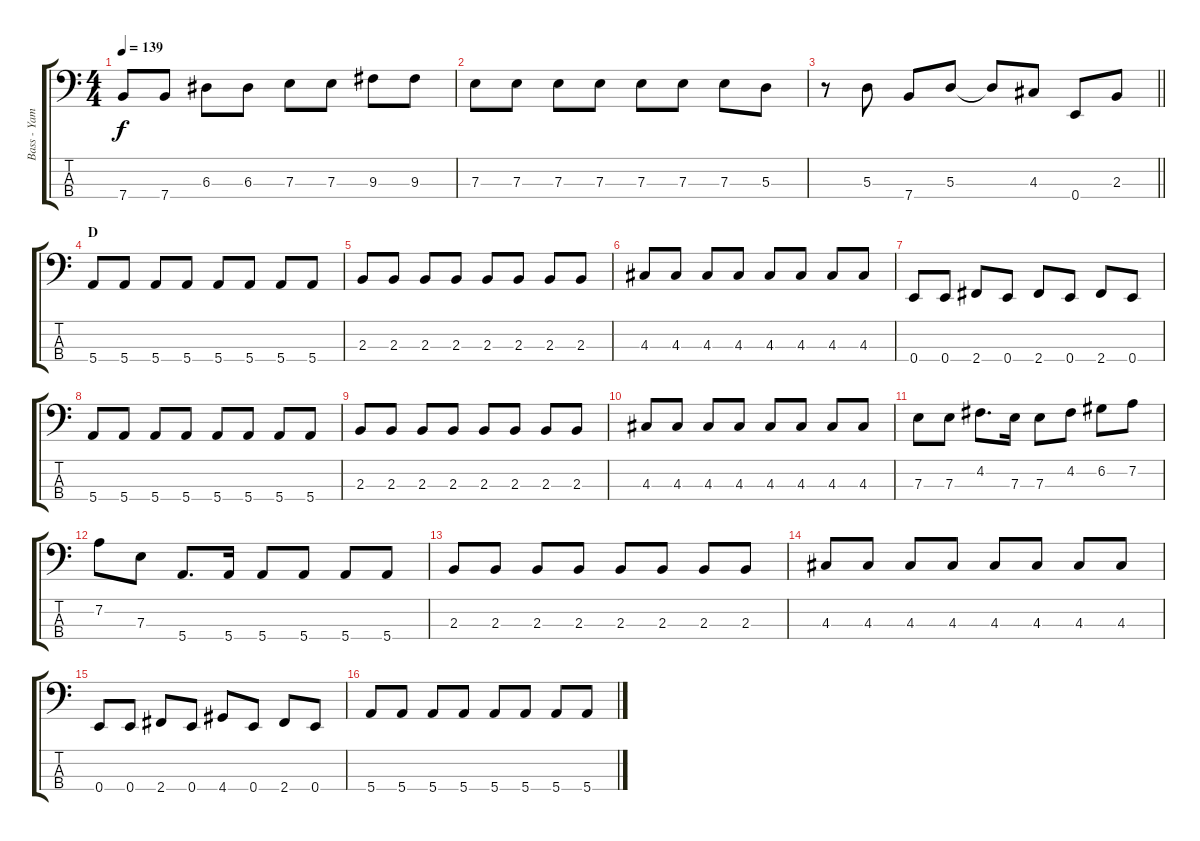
\track ("Bass - Yamada" "Bass - Yam") {instrument electricbasspick}
\staff {score tabs}
\tuning (G2 D2 A1 E1) {hide}
\ts (4 4)
\tempo 139
\clef f4
\ks c
7.4.8{dy f} 7.4.8 6.3.8 6.3.8 7.3.8 7.3.8 9.3.8 9.3.8 |
7.3.8 7.3.8 7.3.8 7.3.8 7.3.8 7.3.8 7.3.8 5.3.8 |
\barLineRight lightlight
r.8 5.3.8 7.4.8 5.3.8 5.3{t}.8 4.3.8 0.4.8 2.3.8 |
\section ("" "D")
5.4.8 5.4.8 5.4.8 5.4.8 5.4.8 5.4.8 5.4.8 5.4.8 |
2.3.8 2.3.8 2.3.8 2.3.8 2.3.8 2.3.8 2.3.8 2.3.8 |
4.3.8 4.3.8 4.3.8 4.3.8 4.3.8 4.3.8 4.3.8 4.3.8 |
0.4.8 0.4.8 2.4.8 0.4.8 2.4.8 0.4.8 2.4.8 0.4.8 |
5.4.8 5.4.8 5.4.8 5.4.8 5.4.8 5.4.8 5.4.8 5.4.8 |
2.3.8 2.3.8 2.3.8 2.3.8 2.3.8 2.3.8 2.3.8 2.3.8 |
4.3.8 4.3.8 4.3.8 4.3.8 4.3.8 4.3.8 4.3.8 4.3.8 |
7.3.8 7.3.8 4.2.8{d} 7.3.16 7.3.8 4.2.8 6.2.8 7.2.8 |
7.2.8 7.3.8 5.4.8{d} 5.4.16 5.4.8 5.4.8 5.4.8 5.4.8 |
2.3.8 2.3.8 2.3.8 2.3.8 2.3.8 2.3.8 2.3.8 2.3.8 |
4.3.8 4.3.8 4.3.8 4.3.8 4.3.8 4.3.8 4.3.8 4.3.8 |
0.4.8 0.4.8 2.4.8 0.4.8 4.4.8 0.4.8 2.4.8 0.4.8 |
5.4.8 5.4.8 5.4.8 5.4.8 5.4.8 5.4.8 5.4.8 5.4.8
